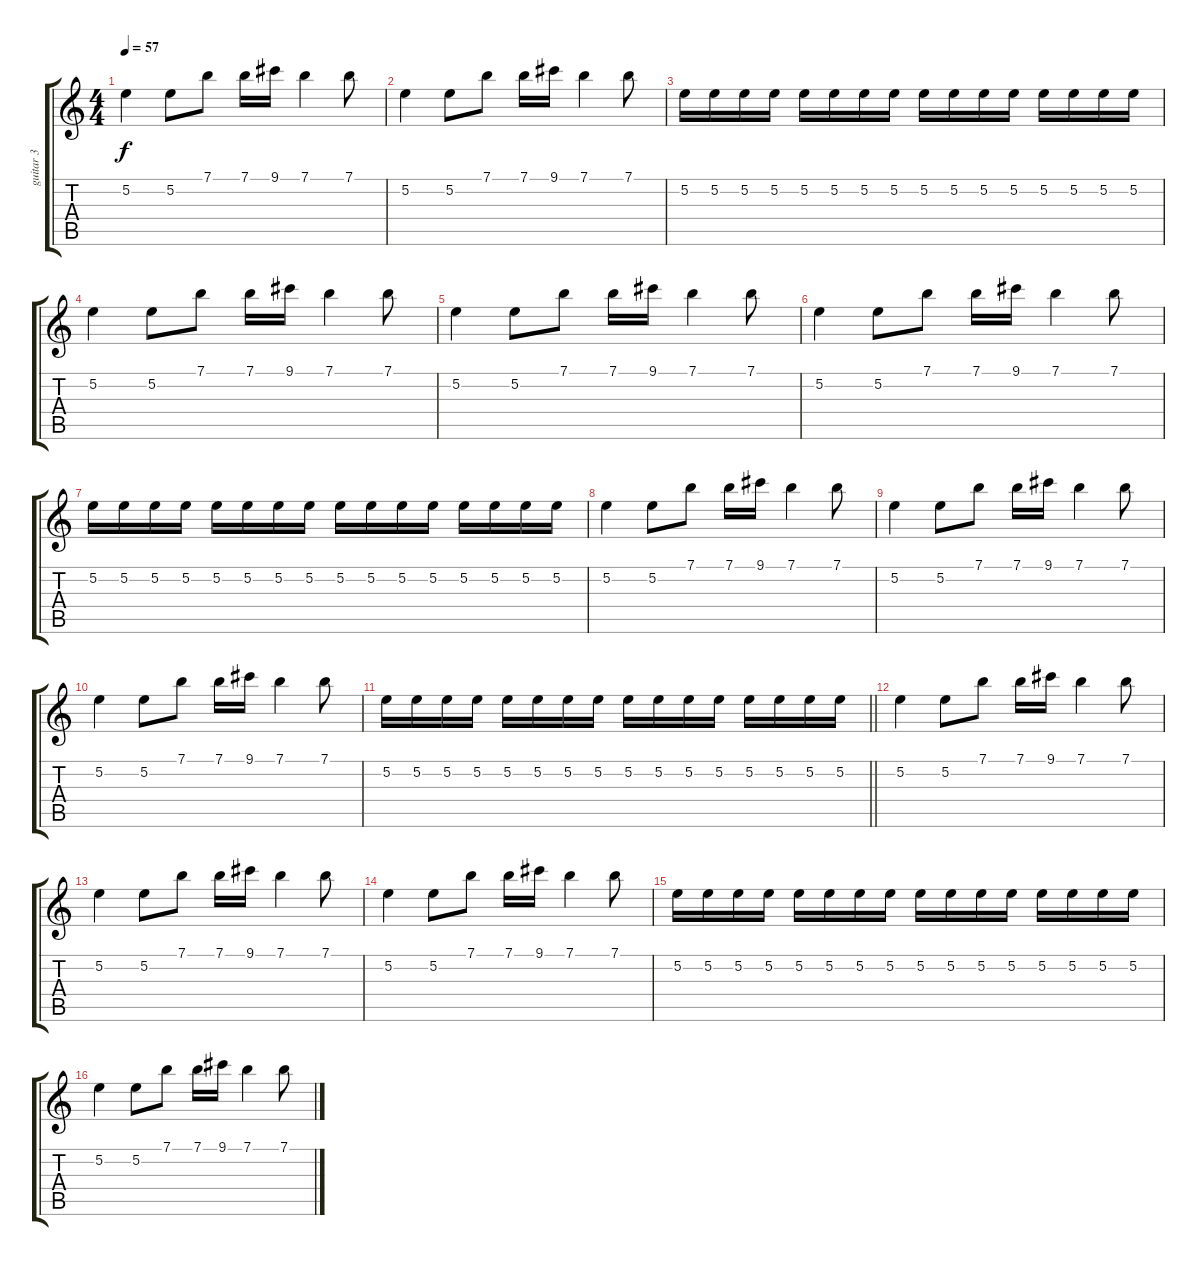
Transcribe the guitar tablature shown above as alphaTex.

\track ("guitar 3" "guitar 3") {instrument electricguitarjazz}
\staff {score tabs}
\tuning (E4 B3 G3 D3 A2 E2) {hide}
\ts (4 4)
\tempo 57
\clef g2
\ks c
5.2.4{dy f} 5.2.8 7.1.8 7.1.16 9.1.16 7.1.4 7.1.8 |
5.2.4 5.2.8 7.1.8 7.1.16 9.1.16 7.1.4 7.1.8 |
5.2.16 5.2.16 5.2.16 5.2.16 5.2.16 5.2.16 5.2.16 5.2.16 5.2.16 5.2.16 5.2.16 5.2.16 5.2.16 5.2.16 5.2.16 5.2.16 |
5.2.4 5.2.8 7.1.8 7.1.16 9.1.16 7.1.4 7.1.8 |
5.2.4 5.2.8 7.1.8 7.1.16 9.1.16 7.1.4 7.1.8 |
5.2.4 5.2.8 7.1.8 7.1.16 9.1.16 7.1.4 7.1.8 |
5.2.16 5.2.16 5.2.16 5.2.16 5.2.16 5.2.16 5.2.16 5.2.16 5.2.16 5.2.16 5.2.16 5.2.16 5.2.16 5.2.16 5.2.16 5.2.16 |
5.2.4 5.2.8 7.1.8 7.1.16 9.1.16 7.1.4 7.1.8 |
5.2.4 5.2.8 7.1.8 7.1.16 9.1.16 7.1.4 7.1.8 |
5.2.4 5.2.8 7.1.8 7.1.16 9.1.16 7.1.4 7.1.8 |
\barLineRight lightlight
5.2.16 5.2.16 5.2.16 5.2.16 5.2.16 5.2.16 5.2.16 5.2.16 5.2.16 5.2.16 5.2.16 5.2.16 5.2.16 5.2.16 5.2.16 5.2.16 |
5.2.4 5.2.8 7.1.8 7.1.16 9.1.16 7.1.4 7.1.8 |
5.2.4 5.2.8 7.1.8 7.1.16 9.1.16 7.1.4 7.1.8 |
5.2.4 5.2.8 7.1.8 7.1.16 9.1.16 7.1.4 7.1.8 |
5.2.16 5.2.16 5.2.16 5.2.16 5.2.16 5.2.16 5.2.16 5.2.16 5.2.16 5.2.16 5.2.16 5.2.16 5.2.16 5.2.16 5.2.16 5.2.16 |
5.2.4 5.2.8 7.1.8 7.1.16 9.1.16 7.1.4 7.1.8
